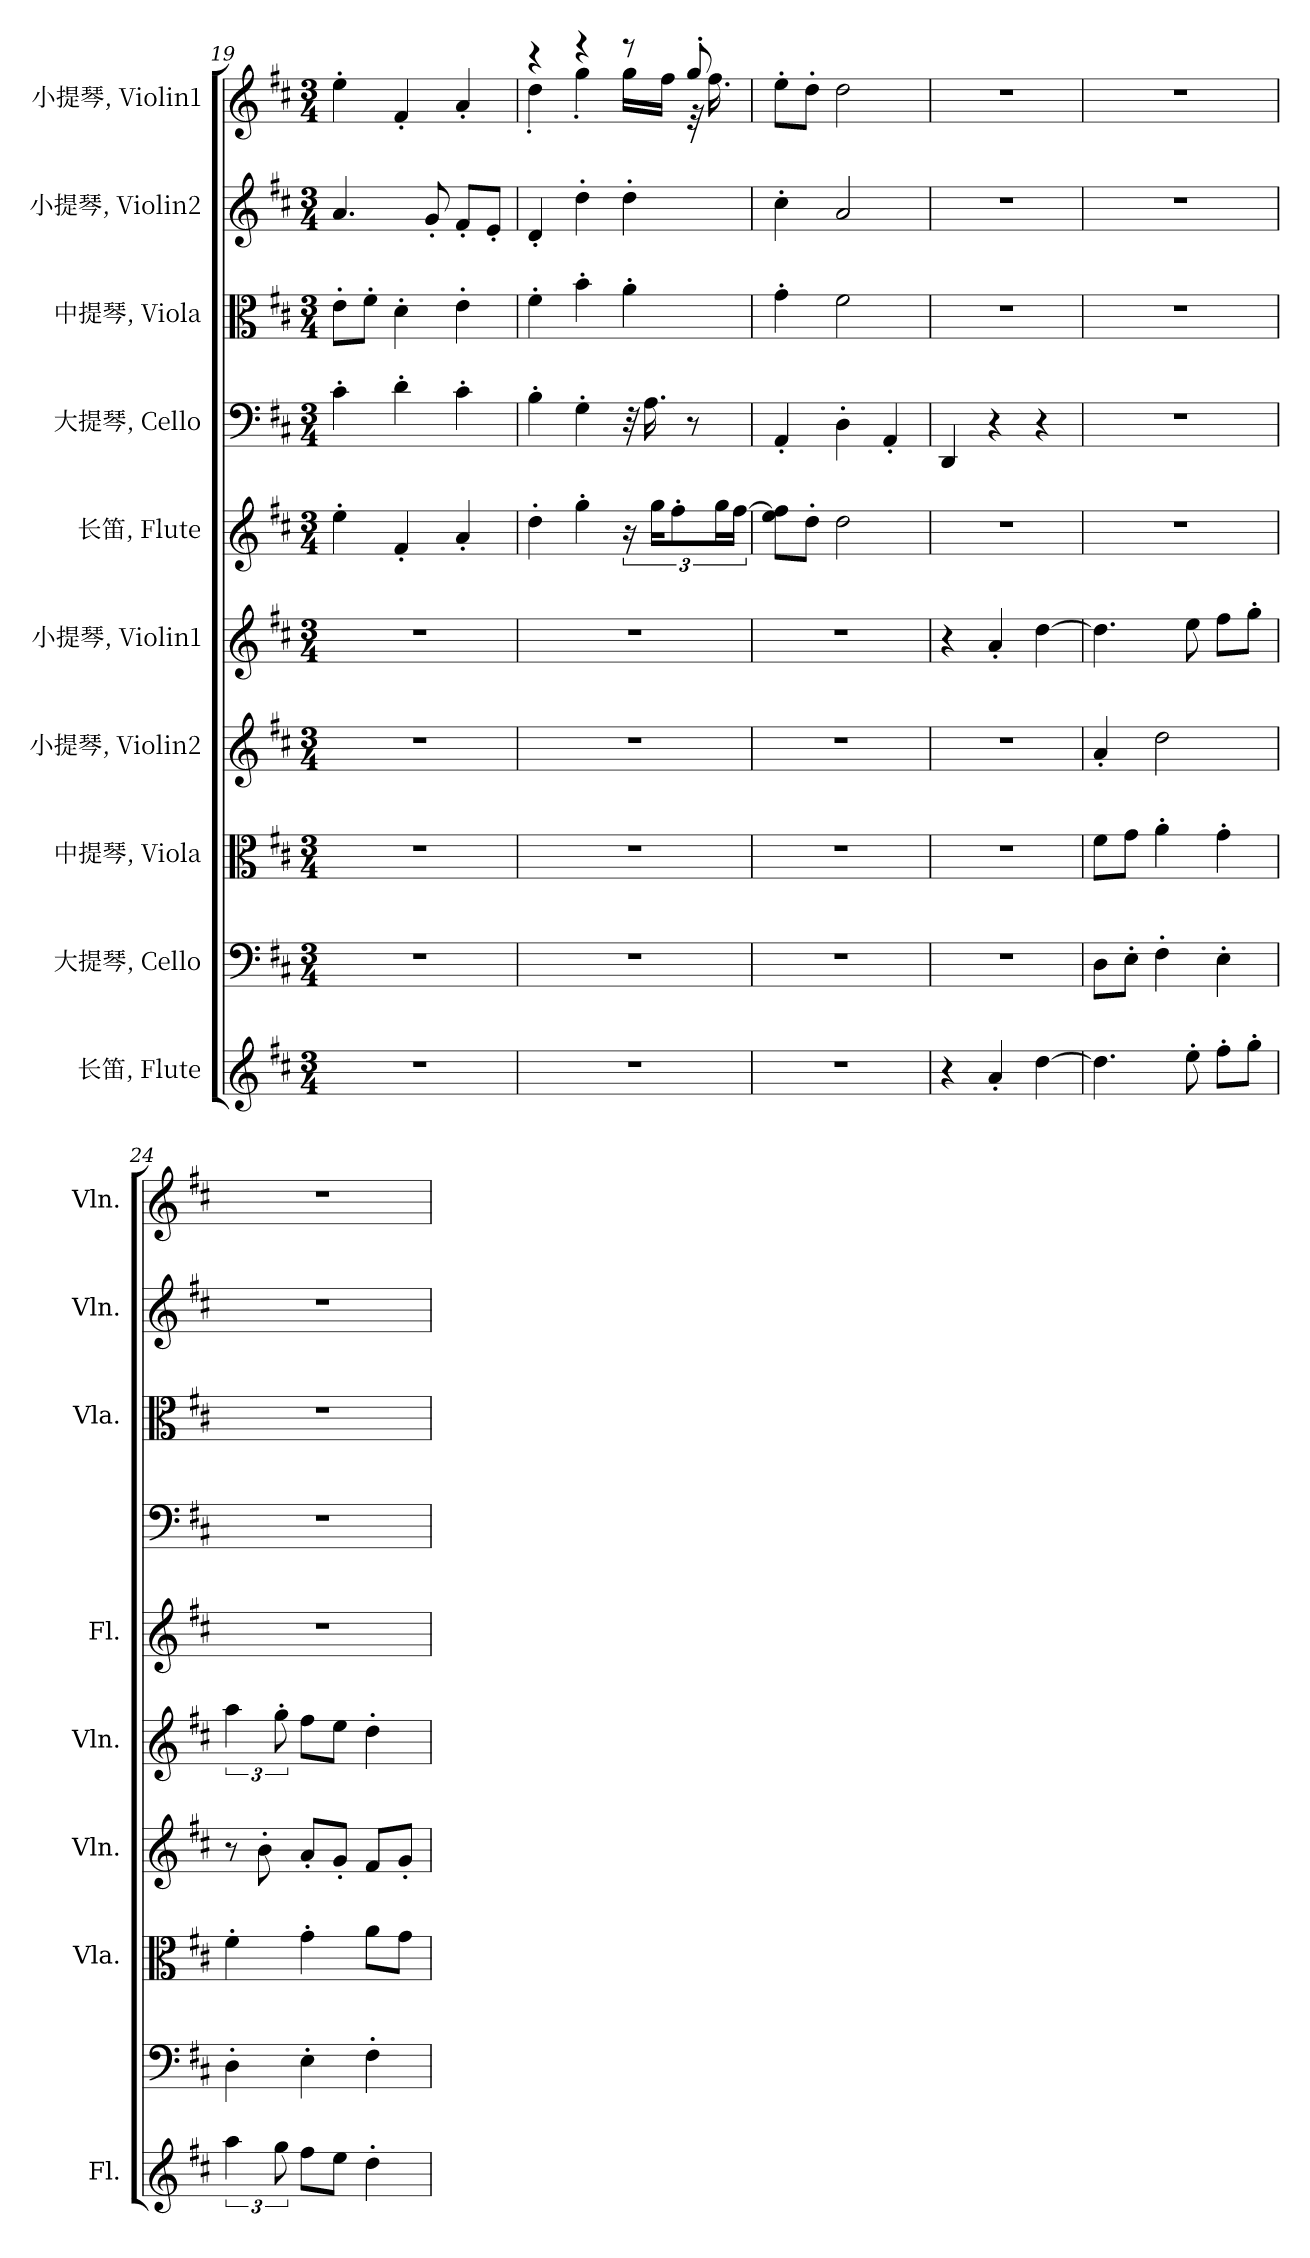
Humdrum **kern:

**kern	**kern	**kern	**kern	**kern	**kern	**kern	**kern	**kern	**kern
*part10	*part9	*part8	*part7	*part6	*part5	*part4	*part3	*part2	*part1
*staff10	*staff9	*staff8	*staff7	*staff6	*staff5	*staff4	*staff3	*staff2	*staff1
*I"长笛, Flute	*I"大提琴, Cello	*I"中提琴, Viola	*I"小提琴, Violin2	*I"小提琴, Violin1	*I"长笛, Flute	*I"大提琴, Cello	*I"中提琴, Viola	*I"小提琴, Violin2	*I"小提琴, Violin1
*I'Fl.	*	*I'Vla.	*I'Vln.	*I'Vln.	*I'Fl.	*	*I'Vla.	*I'Vln.	*I'Vln.
!!LO:PB:g=z
*clefG2	*clefF4	*clefC3	*clefG2	*clefG2	*clefG2	*clefF4	*clefC3	*clefG2	*clefG2
*k[f#c#]	*k[f#c#]	*k[f#c#]	*k[f#c#]	*k[f#c#]	*k[f#c#]	*k[f#c#]	*k[f#c#]	*k[f#c#]	*k[f#c#]
*M3/4	*M3/4	*M3/4	*M3/4	*M3/4	*M3/4	*M3/4	*M3/4	*M3/4	*M3/4
=19	=19	=19	=19	=19	=19	=19	=19	=19	=19
2.r	2.r	2.r	2.r	2.r	4ee'\	4c#'\	8e'\L	4.a/	4ee'\
.	.	.	.	.	.	.	8f#'\J	.	.
.	.	.	.	.	4f#'/	4d'\	4d'\	.	4f#'/
.	.	.	.	.	.	.	.	8g'/	.
.	.	.	.	.	4a'/	4c#'\	4e'\	8f#'/L	4a'/
.	.	.	.	.	.	.	.	8e'/J	.
=20	=20	=20	=20	=20	=20	=20	=20	=20	=20
*	*	*	*	*	*	*	*	*	*^
2.r	2.r	2.r	2.r	2.r	4dd'\	4B'\	4f#'\	4d'/	4r	4dd'\
.	.	.	.	.	4gg'\	4G'\	4b'\	4dd'\	4r	4gg'\
.	.	.	.	.	24r	32r	4a'\	4dd'\	8r	16gg\LL
.	.	.	.	.	.	16.A\	.	.	.	.
.	.	.	.	.	24gg\KL	.	.	.	.	.
.	.	.	.	.	.	.	.	.	.	16ff#\JJ
.	.	.	.	.	12ff#'\	.	.	.	.	.
.	.	.	.	.	.	8r	.	.	8gg'/	32r
.	.	.	.	.	.	.	.	.	.	16.ff#\
.	.	.	.	.	24gg\L	.	.	.	.	.
.	.	.	.	.	[24ff#\JJ	.	.	.	.	.
*	*	*	*	*	*	*	*	*	*v	*v
=21	=21	=21	=21	=21	=21	=21	=21	=21	=21
2.r	2.r	2.r	2.r	2.r	8ee\ 8ff#\]L	4AA'/	4g'\	4cc#'\	8ee'\L
.	.	.	.	.	8dd'\J	.	.	.	8dd'\J
.	.	.	.	.	2dd\	4D'\	2f#\	2a/	2dd\
.	.	.	.	.	.	4AA'/	.	.	.
=22	=22	=22	=22	=22	=22	=22	=22	=22	=22
4r	2.r	2.r	2.r	4r	2.r	4DD/	2.r	2.r	2.r
4a'/	.	.	.	4a'/	.	4r	.	.	.
[4dd\	.	.	.	[4dd\	.	4r	.	.	.
=23	=23	=23	=23	=23	=23	=23	=23	=23	=23
4.dd\]	8D\L	8f#\L	4a'/	4.dd\]	2.r	2.r	2.r	2.r	2.r
.	8E'\J	8g\J	.	.	.	.	.	.	.
.	4F#'\	4a'\	2dd\	.	.	.	.	.	.
8ee'\	.	.	.	8ee\	.	.	.	.	.
8ff#'\L	4E'\	4g'\	.	8ff#\L	.	.	.	.	.
8gg'\J	.	.	.	8gg'\J	.	.	.	.	.
=24	=24	=24	=24	=24	=24	=24	=24	=24	=24
6aa\	4D'\	4f#'\	8r	6aa\	2.r	2.r	2.r	2.r	2.r
.	.	.	8b'\	.	.	.	.	.	.
12gg\	.	.	.	12gg'\	.	.	.	.	.
8ff#\L	4E'\	4g'\	8a'/L	8ff#\L	.	.	.	.	.
8ee\J	.	.	8g'/J	8ee\J	.	.	.	.	.
4dd'\	4F#'\	8a\L	8f#/L	4dd'\	.	.	.	.	.
.	.	8g\J	8g'/J	.	.	.	.	.	.
=	=	=	=	=	=	=	=	=	=
*-	*-	*-	*-	*-	*-	*-	*-	*-	*-
